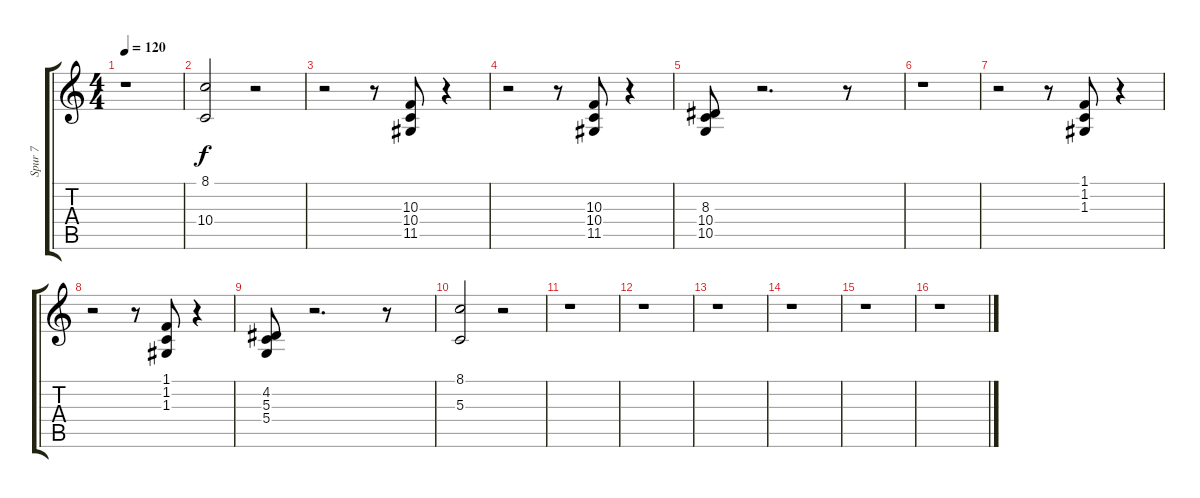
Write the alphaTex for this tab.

\track ("Spur 7" "Spur 7") {instrument electricpiano2}
\staff {score tabs}
\tuning (E4 B3 G3 D3 A2 E2) {hide}
\ts (4 4)
\tempo 120
\clef g2
\ks c
r.1{dy f} |
(8.1 10.4).2 r.2 |
r.2 r.8 (10.3 10.4 11.5).8 r.4 |
r.2 r.8 (10.3 10.4 11.5).8 r.4 |
(8.3 10.4 10.5).8 r.2{d} r.8 |
r.1 |
r.2 r.8 (1.1 1.2 1.3).8 r.4 |
r.2 r.8 (1.1 1.2 1.3).8 r.4 |
(4.2 5.3 5.4).8 r.2{d} r.8 |
(8.1 5.3).2 r.2 |
r.1 |
r.1 |
r.1 |
r.1 |
r.1 |
r.1
